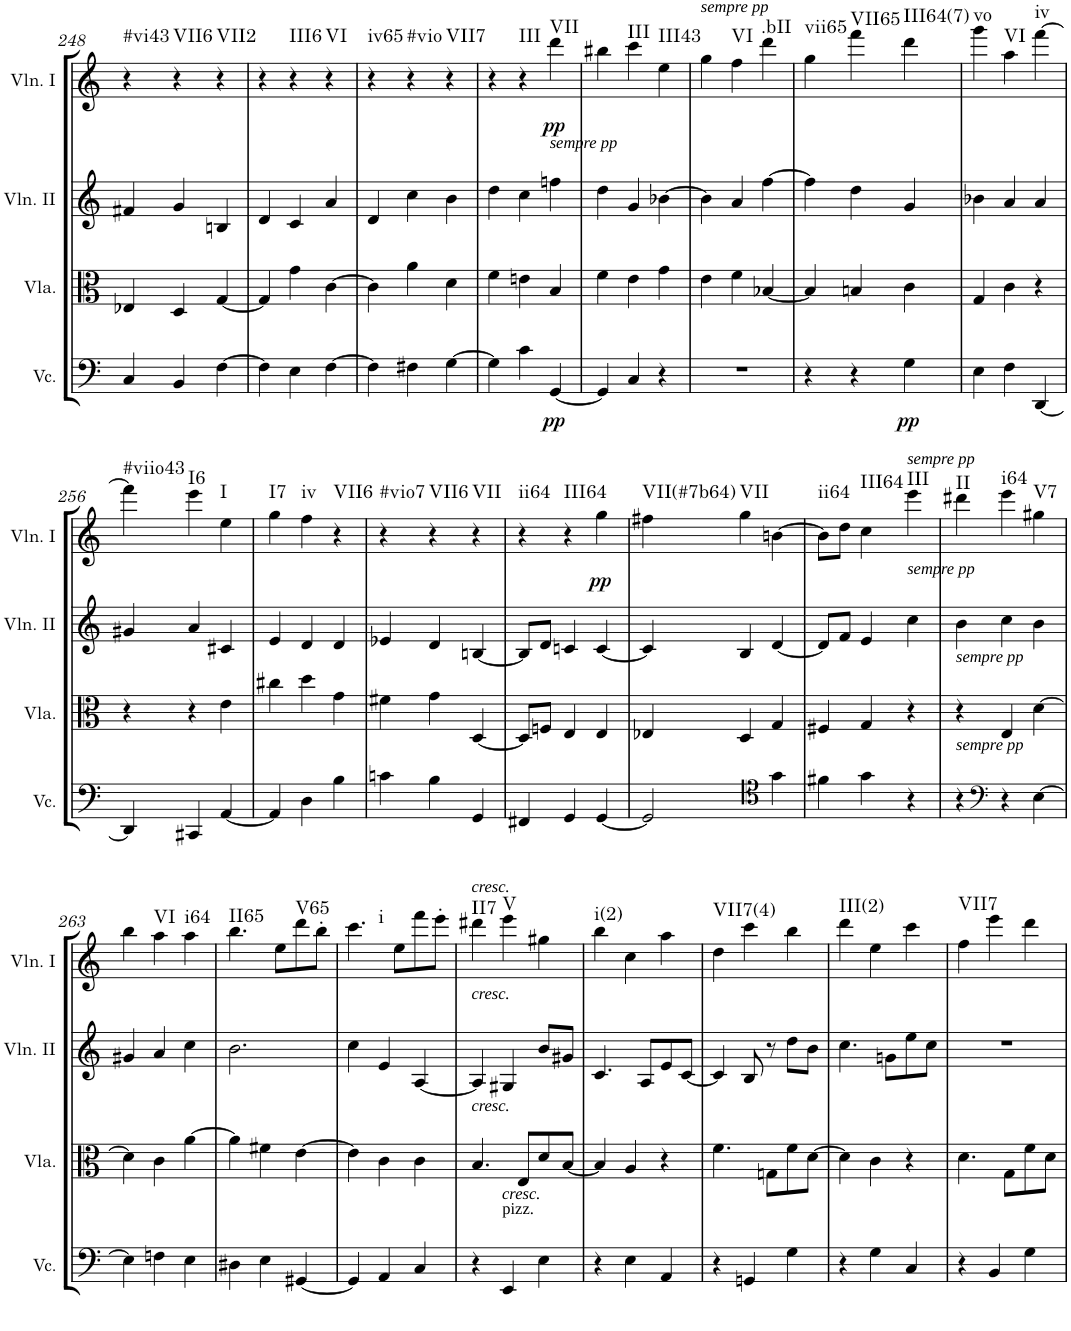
**kern	**dynam	**kern	**kern	**kern	**dynam	**harte
*part4	*part4	*part3	*part2	*part1	*part1	*part1
*staff4	*staff4	*staff3	*staff2	*staff1	*staff1	*
*I"Violoncello	*	*I"Viola	*I"Violin II	*I"Violin I	*	*
*I'Vc.	*	*I'Vla.	*I'Vln. II	*I'Vln. I	*	*
!!LO:PB:g=z
*clefF4	*	*clefC3	*clefG2	*clefG2	*	*
*k[]	*	*k[]	*k[]	*k[]	*	*
*M3/4	*	*M3/4	*M3/4	*M3/4	*	*
=248	=248	=248	=248	=248	=248	=248
!	!	!	!	!	!	!LO:H:kt=#vi43
4C/	.	4E-X/	4f#X/	4r	.	N
!	!	!	!	!	!	!LO:H:kt=VII6
4BB/	.	4D/	4g/	4r	.	N
!	!	!	!	!	!	!LO:H:kt=VII2
[4F\	.	[4G/	4Bn/	4r	.	N
=249	=249	=249	=249	=249	=249	=249
4F\]	.	4G/]	4d/	4r	.	.
!	!	!	!	!	!	!LO:H:kt=III6
4E\	.	4g\	4c/	4r	.	N
!	!	!	!	!	!	!LO:H:kt=VI
[4F\	.	[4c\	4a/	4r	.	N
=250	=250	=250	=250	=250	=250	=250
!	!	!	!	!	!	!LO:H:kt=iv65
4F\]	.	4c\]	4d/	4r	.	N
!	!	!	!	!	!	!LO:H:kt=#vio
4F#X\	.	4a\	4cc\	4r	.	N
!	!	!	!	!	!	!LO:H:kt=VII7
[4G\	.	4d\	4b\	4r	.	N
=251	=251	=251	=251	=251	=251	=251
4G\]	.	4f\	4dd\	4r	.	.
!	!	!	!	!	!	!LO:H:kt=III
4c\	.	4en\	4cc\	4r	.	N
!	!	!	!LO:TX:a:i:t=sempre pp	!	!	!
!	!LO:DY:b	!	!	!	!LO:DY:b	!LO:H:kt=VII
[4GG/	pp	4B/	4ffn\	4ddd\	pp	N
=252	=252	=252	=252	=252	=252	=252
4GG/]	.	4f\	4dd\	4bb#X\	.	.
!	!	!	!	!	!	!LO:H:kt=III
4C/	.	4e\	4g/	4ccc\	.	N
!	!	!	!	!	!	!LO:H:kt=III43
4r	.	4g\	[4b-X\	4ee\	.	N
=253	=253	=253	=253	=253	=253	=253
!	!	!	!	!LO:TX:a:i:t=sempre pp	!	!
2.r	.	4e\	4b-\]	4gg\	.	.
!	!	!	!	!	!	!LO:H:kt=VI
.	.	4f\	4a/	4ff\	.	N
!	!	!	!	!	!	!LO:H:kt=.bII
.	.	[4B-X/	[4ff\	4ddd\	.	N
=254	=254	=254	=254	=254	=254	=254
!	!	!	!	!	!	!LO:H:kt=vii65
4r	.	4B-/]	4ff\]	4gg\	.	N
!	!	!	!	!	!	!LO:H:kt=VII65
4r	.	4Bn/	4dd\	4fff\	.	N
!	!LO:DY:b	!	!	!	!	!LO:H:kt=III64(7)
4G\	pp	4c\	4g/	4ddd\	.	N
=255	=255	=255	=255	=255	=255	=255
!	!	!	!	!	!	!LO:H:kt=vo
4E\	.	4G/	4b-X\	4ggg\	.	N
!	!	!	!	!	!	!LO:H:kt=VI
4F\	.	4c\	4a/	4aa\	.	N
!	!	!	!	!	!	!LO:H:kt=iv
[4DD/	.	4r	4a/	[4fff\	.	N
!!LO:LB:g=z
=256	=256	=256	=256	=256	=256	=256
!	!	!	!	!	!	!LO:H:kt=#viio43
4DD/]	.	4r	4g#X/	4fff\]	.	N
!	!	!	!	!	!	!LO:H:kt=I6
4CC#X/	.	4r	4a/	4eee\	.	N
!	!	!	!	!	!	!LO:H:kt=I
[4AA/	.	4e\	4c#X/	4ee\	.	N
=257	=257	=257	=257	=257	=257	=257
!	!	!	!	!	!	!LO:H:kt=I7
4AA/]	.	4cc#X\	4e/	4gg\	.	N
!	!	!	!	!	!	!LO:H:kt=iv
4D\	.	4dd\	4d/	4ff\	.	N
!	!	!	!	!	!	!LO:H:kt=VII6
4B\	.	4g\	4d/	4r	.	N
=258	=258	=258	=258	=258	=258	=258
!	!	!	!	!	!	!LO:H:kt=#vio7
4cn\	.	4f#X\	4e-X/	4r	.	N
!	!	!	!	!	!	!LO:H:kt=VII6
4B\	.	4g\	4d/	4r	.	N
!	!	!	!	!	!	!LO:H:kt=VII
4GG/	.	[4D/	[4Bn/	4r	.	N
=259	=259	=259	=259	=259	=259	=259
!	!	!	!	!	!	!LO:H:kt=ii64
4FF#X/	.	8D/L]	8B/L]	4r	.	N
.	.	8Fn/J	8d/J	.	.	.
!	!	!	!	!	!	!LO:H:kt=III64
4GG/	.	4E/	4cn/	4r	.	N
!	!	!	!	!	!LO:DY:b	!
[4GG/	.	4E/	[4c/	4gg\	pp	.
=260	=260	=260	=260	=260	=260	=260
!	!	!	!	!	!	!LO:H:kt=VII(#7b64)
2GG/]	.	4E-X/	4c/]	4ff#X\	.	N
!	!	!	!	!	!	!LO:H:kt=VII
.	.	4D/	4B/	4gg\	.	N
*clefC4	*	*	*	*	*	*
4g\	.	4G/	[4d/	[4bn\	.	.
=261	=261	=261	=261	=261	=261	=261
!	!	!	!	!	!	!LO:H:kt=ii64
4f#X\	.	4F#X/	8d/L]	8b\L]	.	N
.	.	.	8f/J	8dd\J	.	.
!	!	!	!	!	!	!LO:H:kt=III64
4g\	.	4G/	4e/	4cc\	.	N
!	!	!	!	!LO:TX:a:i:t=sempre pp	!	!
!	!	!	!LO:TX:a:i:t=sempre pp	!	!	!LO:H:kt=III
4r	.	4r	4cc\	4eee\	.	N
=262	=262	=262	=262	=262	=262	=262
!	!	!LO:TX:a:i:t=sempre pp	!	!	!	!
!LO:TX:a:i:t=sempre pp	!	!	!	!	!	!LO:H:kt=II
4r	.	4r	4b\	4ddd#X\	.	N
*clefF4	*	*	*	*	*	*
!	!	!	!	!	!	!LO:H:kt=i64
4r	.	4E/	4cc\	4eee\	.	N
!	!	!	!	!	!	!LO:H:kt=V7
[4E\	.	[4d\	4b\	4gg#X\	.	N
!!LO:LB:g=z
=263	=263	=263	=263	=263	=263	=263
4E\]	.	4d\]	4g#X/	4bb\	.	.
!	!	!	!	!	!	!LO:H:kt=VI
4Fn\	.	4c\	4a/	4aa\	.	N
!	!	!	!	!	!	!LO:H:kt=i64
4E\	.	[4a\	4cc\	4aa\	.	N
=264	=264	=264	=264	=264	=264	=264
!	!	!	!	!	!	!LO:H:kt=II65
4D#X\	.	4a\]	2.b\	4.bb\	.	N
4E\	.	4f#X\	.	.	.	.
.	.	.	.	8ee\L	.	.
!	!	!	!	!	!	!LO:H:kt=V65
[4GG#X/	.	[4e\	.	8ddd\	.	N
.	.	.	.	8bb'\J	.	.
=265	=265	=265	=265	=265	=265	=265
!	!	!	!	!	!	!LO:H:kt=i
4GG#/]	.	4e\]	4cc\	4.ccc\	.	N
4AA/	.	4c\	4e/	.	.	.
.	.	.	.	8ee\L	.	.
4C/	.	4c\	[4A/	8fff\	.	.
.	.	.	.	8eee'\J	.	.
=266	=266	=266	=266	=266	=266	=266
!	!	!	!	!LO:TX:a:i:t=cresc.	!	!
!	!	!	!LO:TX:a:i:t=cresc.	!	!	!
!	!	!LO:TX:a:i:t=cresc.	!	!	!	!LO:H:kt=II7
4r	.	4.B/	4A/]	4ddd#X\	.	N
!LO:TX:a:t=pizz.	!	!	!	!	!	!
!LO:TX:a:i:t=cresc.	!	!	!	!	!	!LO:H:kt=V
4EE/	.	.	4G#X/	4eee\	.	N
.	.	8E/L	.	.	.	.
4E\	.	8d/	8b/L	4gg#X\	.	.
.	.	[8B/J	8g#X/J	.	.	.
=267	=267	=267	=267	=267	=267	=267
!	!	!	!	!	!	!LO:H:kt=i(2)
4r	.	4B/]	4.c/	4bb\	.	N
4E\	.	4A/	.	4cc\	.	.
.	.	.	8A/L	.	.	.
4AA/	.	4r	8e/	4aa\	.	.
.	.	.	[8c/J	.	.	.
=268	=268	=268	=268	=268	=268	=268
!	!	!	!	!	!	!LO:H:kt=VII7(4)
4r	.	4.f\	4c/]	4dd\	.	N
4GGn/	.	.	8B/	4ccc\	.	.
.	.	8Gn\L	8r	.	.	.
4G\	.	8f\	8dd\L	4bb\	.	.
.	.	[8d\J	8b\J	.	.	.
=269	=269	=269	=269	=269	=269	=269
!	!	!	!	!	!	!LO:H:kt=III(2)
4r	.	4d\]	4.cc\	4ddd\	.	N
4G\	.	4c\	.	4ee\	.	.
.	.	.	8gn\L	.	.	.
4C/	.	4r	8ee\	4ccc\	.	.
.	.	.	8cc\J	.	.	.
=270	=270	=270	=270	=270	=270	=270
!	!	!	!	!	!	!LO:H:kt=VII7
4r	.	4.d\	2.r	4ff\	.	N
4BB/	.	.	.	4eee\	.	.
.	.	8G\L	.	.	.	.
4G\	.	8f\	.	4ddd\	.	.
.	.	8d\J	.	.	.	.
=	=	=	=	=	=	=
*-	*-	*-	*-	*-	*-	*-
